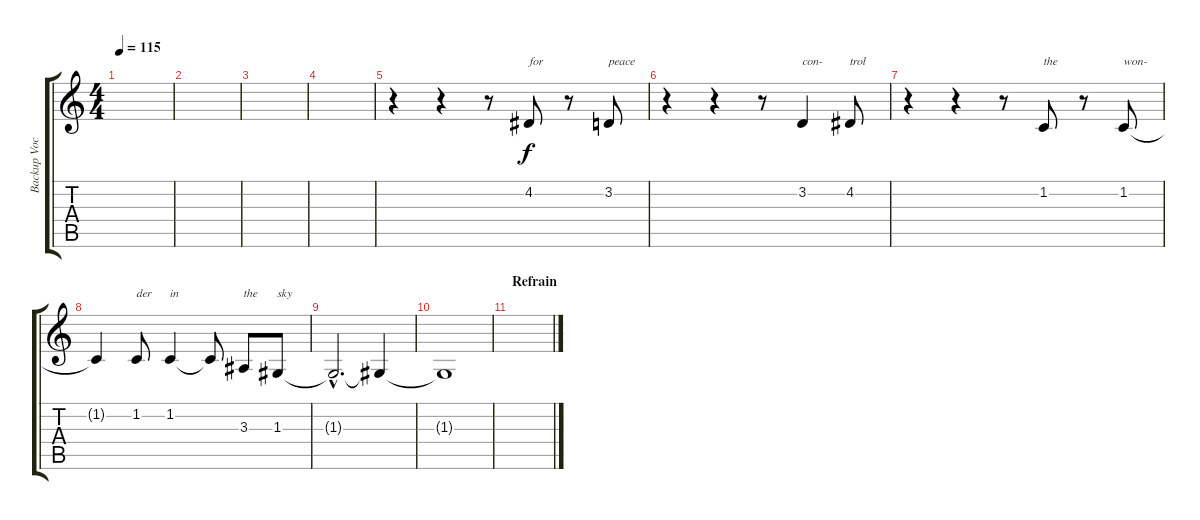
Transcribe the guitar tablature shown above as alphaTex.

\track ("Backup Vocals" "Backup Voc") {instrument lead8bassandlead}
\staff {score tabs}
\tuning (E4 B3 G3 D3 A2 E2) {hide}
\ts (4 4)
\tempo 115
\clef g2
\ks c
|
|
|
|
r.4 r.4 r.8 4.2.8{txt "for"} r.8 3.2.8{txt "peace"} |
r.4 r.4 r.8 3.2.4{txt "con-"} 4.2.8{txt "trol"} |
r.4 r.4 r.8 1.2.8{txt "the"} r.8 1.2.8{txt "won-"} |
1.2{t}.4 1.2.8{txt "der"} 1.2.4{txt "in"} 1.2{t}.8 3.3.8{txt "the"} 1.3.8{txt "sky"} |
1.3{hac t}.2{d} 1.3{t}.4 |
1.3{t}.1 |
\section ("" "Refrain")
